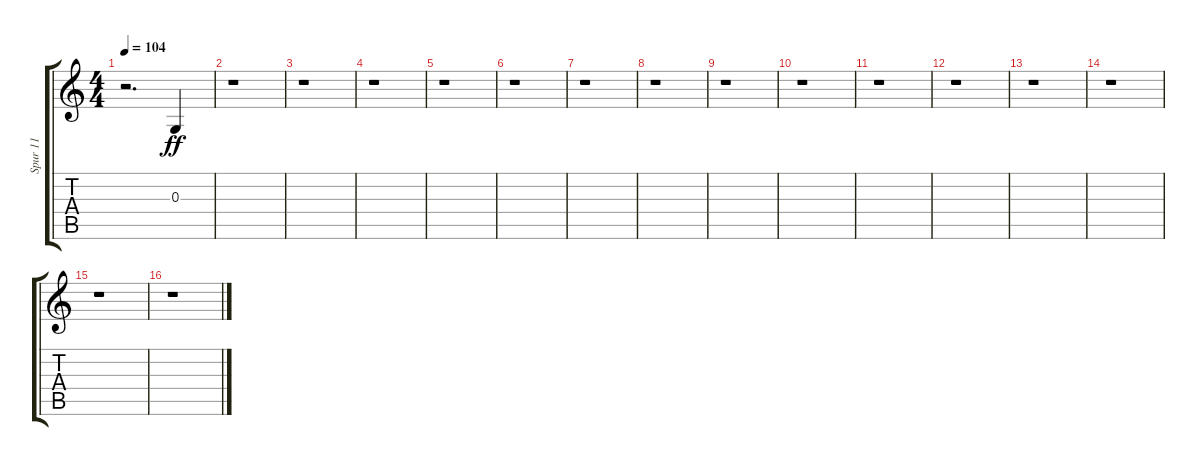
\track ("Spur 11" "Spur 11") {instrument melodictom}
\staff {score tabs}
\tuning (E4 B3 G3 D3 A2 E2) {hide}
\ts (4 4)
\tempo 104
\clef g2
\ks c
r.2{d dy ff} 0.3.4 |
r.1 |
r.1 |
r.1 |
r.1 |
r.1 |
r.1 |
r.1 |
r.1 |
r.1 |
r.1 |
r.1 |
r.1 |
r.1 |
r.1 |
r.1
